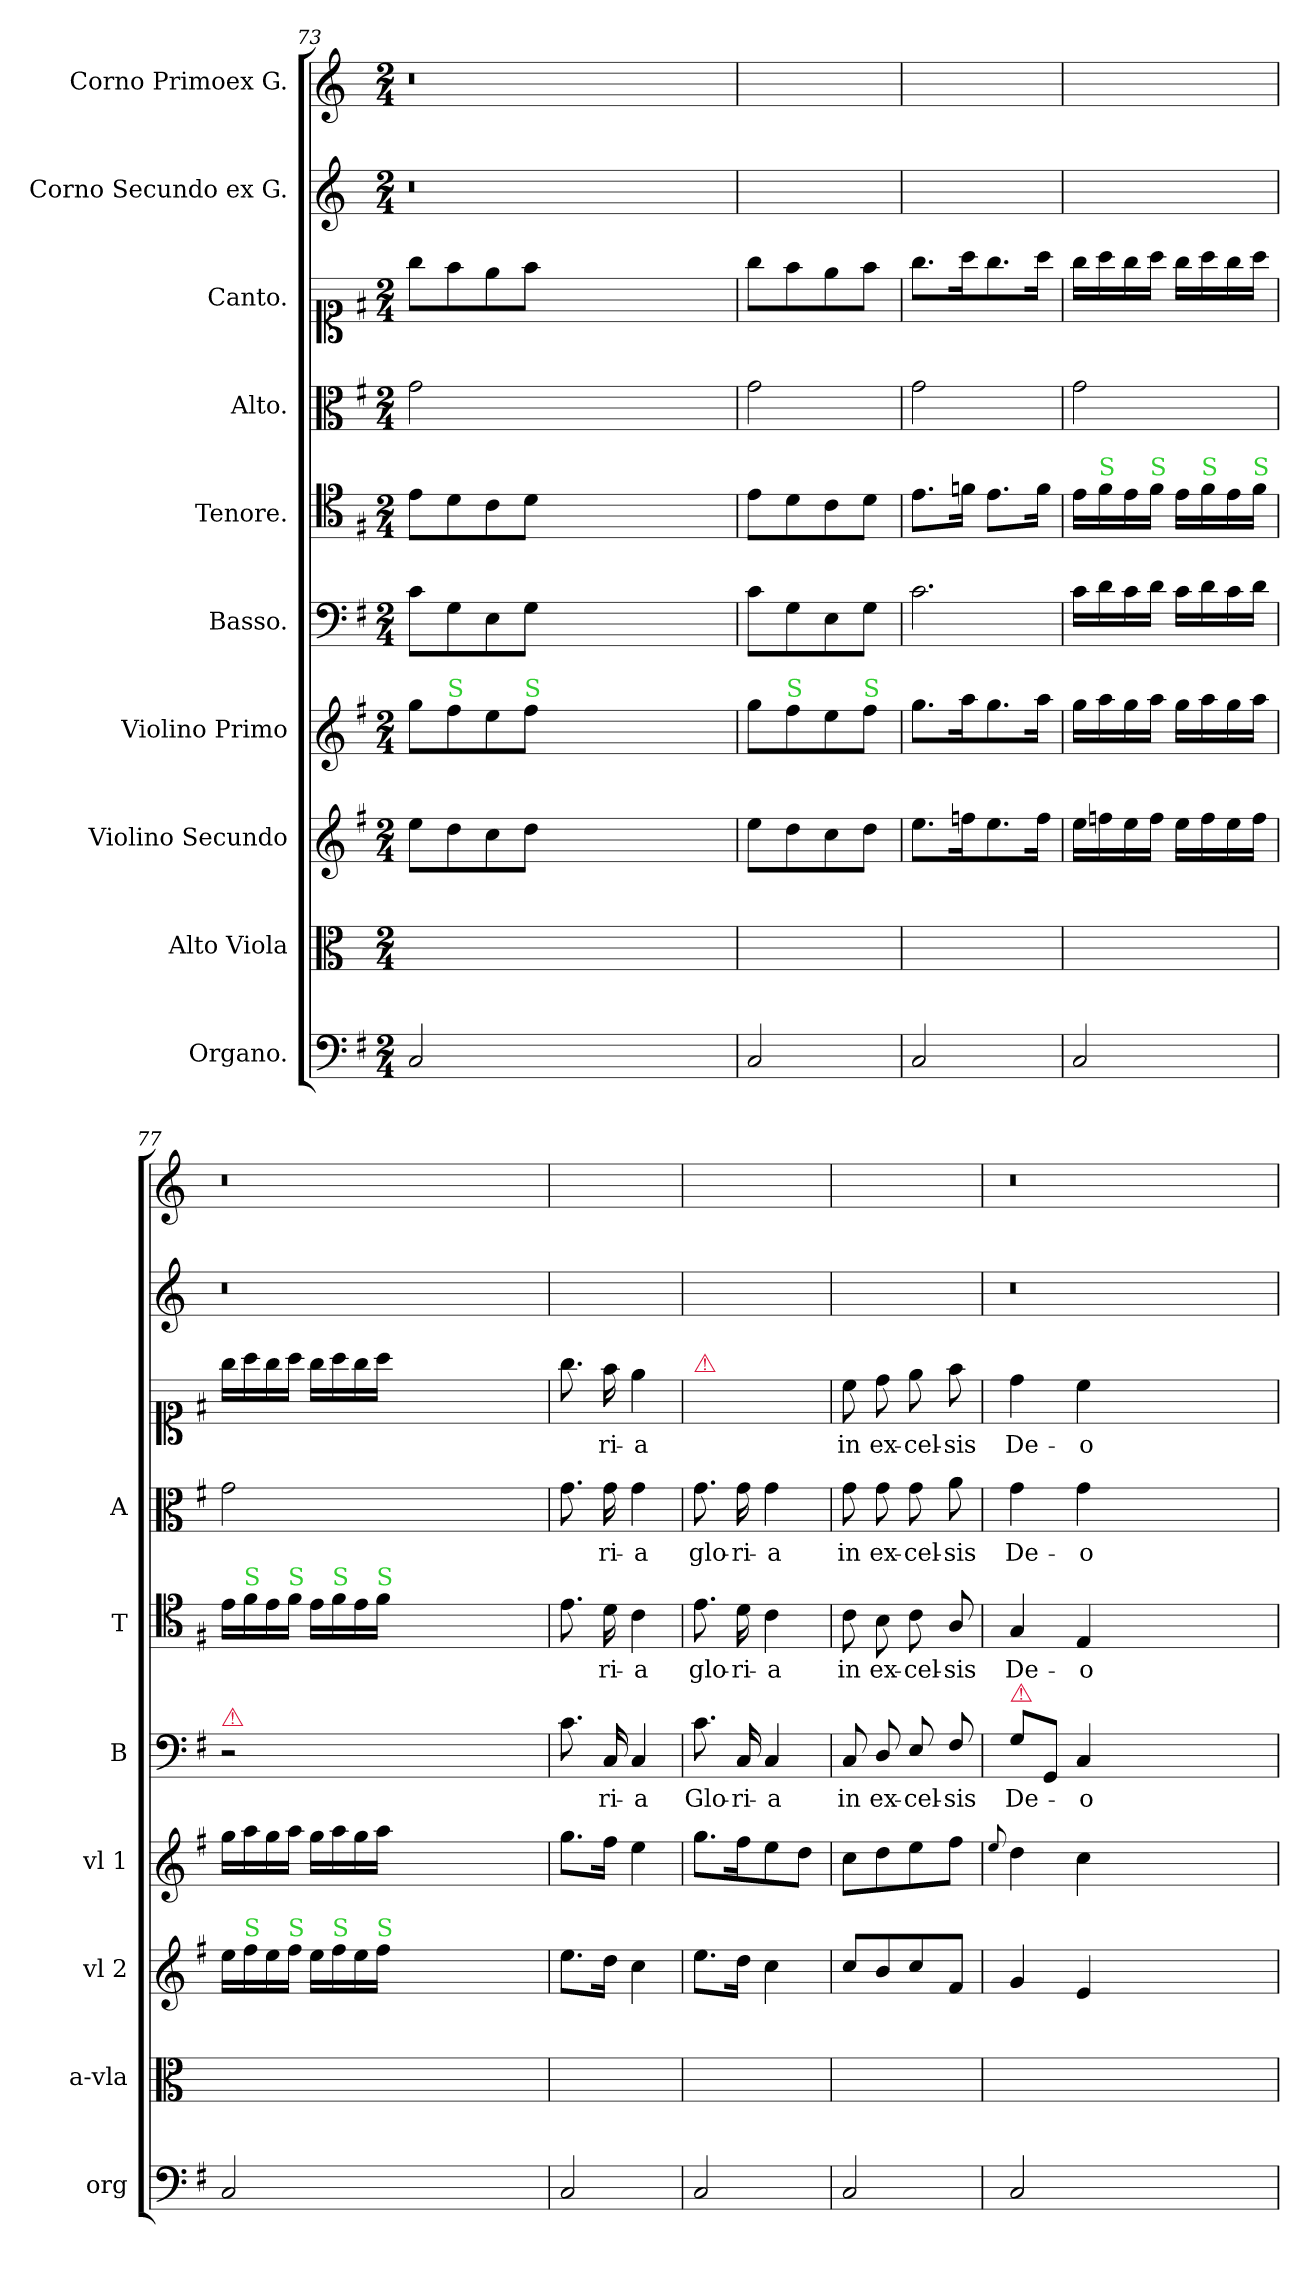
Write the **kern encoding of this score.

**kern	**kern	**kern	**kern	**kern	**text	**kern	**text	**kern	**text	**kern	**text	**kern	**kern
*part10	*part9	*part8	*part7	*part6	*part6	*part5	*part5	*part4	*part4	*part3	*part3	*part2	*part1
*staff10	*staff9	*staff8	*staff7	*staff6	*staff6	*staff5	*staff5	*staff4	*staff4	*staff3	*staff3	*staff2	*staff1
*I"Organo.	*I"Alto Viola	*I"Violino Secundo	*I"Violino Primo	*I"Basso.	*	*I"Tenore.	*	*I"Alto.	*	*I"Canto.	*	*I"Corno Secundo ex G.	*I"Corno Primoex G.
*I'org	*I'a-vla	*I'vl 2	*I'vl 1	*I'B	*	*I'T	*	*I'A	*	*	*	*	*
*clefF4	*clefC3	*clefG2	*clefG2	*clefF4	*	*clefC4	*	*clefC3	*	*clefC1	*	*clefG2	*clefG2
*	*	*	*	*	*	*	*	*	*	*	*	*ITrd3c5	*ITrd3c5
*k[f#]	*k[]	*k[f#]	*k[f#]	*k[f#]	*	*k[f#]	*	*k[f#]	*	*k[f#]	*	*k[f#]	*k[f#]
*M2/4	*M2/4	*M2/4	*M2/4	*M2/4	*	*M2/4	*	*M2/4	*	*M2/4	*	*M2/4	*M2/4
=73	=73	=73	=73	=73	=73	=73	=73	=73	=73	=73	=73	=73	=73
2C/	2ryy	8ee\L	8gg\L	8c\L	.	8e\L	.	2g\	.	8gg\L	.	0r	0r
!	!	!	!LO:TX:a:color=limegreen:t=S	!	!	!	!	!	!	!	!	!	!
.	.	8dd\	8ff#\	8G\	.	8d\	.	.	.	8ff#\	.	.	.
.	.	8cc\	8ee\	8E\	.	8c\	.	.	.	8ee\	.	.	.
!	!	!	!LO:TX:a:color=limegreen:t=S	!	!	!	!	!	!	!	!	!	!
.	.	8dd\J	8ff#\J	8G\J	.	8d\J	.	.	.	8ff#\J	.	.	.
1.ryy	1.ryy	1.ryy	1.ryy	1.ryy	.	1.ryy	.	1.ryy	.	1.ryy	.	.	.
=74	=74	=74	=74	=74	=74	=74	=74	=74	=74	=74	=74	=74	=74
2C/	2ryy	8ee\L	8gg\L	8c\L	.	8e\L	.	2g\	.	8gg\L	.	2ryy	2ryy
!	!	!	!LO:TX:a:color=limegreen:t=S	!	!	!	!	!	!	!	!	!	!
.	.	8dd\	8ff#\	8G\	.	8d\	.	.	.	8ff#\	.	.	.
.	.	8cc\	8ee\	8E\	.	8c\	.	.	.	8ee\	.	.	.
!	!	!	!LO:TX:a:color=limegreen:t=S	!	!	!	!	!	!	!	!	!	!
.	.	8dd\J	8ff#\J	8G\J	.	8d\J	.	.	.	8ff#\J	.	.	.
=75	=75	=75	=75	=75	=75	=75	=75	=75	=75	=75	=75	=75	=75
!	!	!	!	!LO:N:vis=2.	!	!	!	!	!	!	!	!	!
2C/	2ryy	8.ee\L	8.gg\L	2c\	.	8.e\L	.	2g\	.	8.gg\L	.	2ryy	2ryy
.	.	16ffn\K	16aa\K	.	.	16fn\Jk	.	.	.	16aa\K	.	.	.
.	.	8.ee\	8.gg\	.	.	8.e\L	.	.	.	8.gg\	.	.	.
.	.	16ff\Jk	16aa\Jk	.	.	16f\Jk	.	.	.	16aa\Jk	.	.	.
=76	=76	=76	=76	=76	=76	=76	=76	=76	=76	=76	=76	=76	=76
2C/	2ryy	16ee\LL	16gg\LL	16c\LL	.	16e\LL	.	2g\	.	16gg\LL	.	2ryy	2ryy
!	!	!	!	!	!	!LO:TX:a:color=limegreen:t=S	!	!	!	!	!	!	!
.	.	16ffn\	16aa\	16d\	.	16f#\	.	.	.	16aa\	.	.	.
.	.	16ee\	16gg\	16c\	.	16e\	.	.	.	16gg\	.	.	.
!	!	!	!	!	!	!LO:TX:a:color=limegreen:t=S	!	!	!	!	!	!	!
.	.	16ff\JJ	16aa\JJ	16d\JJ	.	16f#\JJ	.	.	.	16aa\JJ	.	.	.
.	.	16ee\LL	16gg\LL	16c\LL	.	16e\LL	.	.	.	16gg\LL	.	.	.
!	!	!	!	!	!	!LO:TX:a:color=limegreen:t=S	!	!	!	!	!	!	!
.	.	16ff\	16aa\	16d\	.	16f#\	.	.	.	16aa\	.	.	.
.	.	16ee\	16gg\	16c\	.	16e\	.	.	.	16gg\	.	.	.
!	!	!	!	!	!	!LO:TX:a:color=limegreen:t=S	!	!	!	!	!	!	!
.	.	16ff\JJ	16aa\JJ	16d\JJ	.	16f#\JJ	.	.	.	16aa\JJ	.	.	.
=77	=77	=77	=77	=77	=77	=77	=77	=77	=77	=77	=77	=77	=77
!	!	!	!	!LO:TX:a:color=crimson:t=⚠	!	!	!	!	!	!	!	!	!
2C/	2ryy	16ee\LL	16gg\LL	2r	.	16e\LL	.	2g\	.	16gg\LL	.	0r	0r
!	!	!	!	!	!	!LO:TX:a:color=limegreen:t=S	!	!	!	!	!	!	!
!	!	!LO:TX:a:color=limegreen:t=S	!	!	!	!	!	!	!	!	!	!	!
.	.	16ff#\	16aa\	.	.	16f#\	.	.	.	16aa\	.	.	.
.	.	16ee\	16gg\	.	.	16e\	.	.	.	16gg\	.	.	.
!	!	!	!	!	!	!LO:TX:a:color=limegreen:t=S	!	!	!	!	!	!	!
!	!	!LO:TX:a:color=limegreen:t=S	!	!	!	!	!	!	!	!	!	!	!
.	.	16ff#\JJ	16aa\JJ	.	.	16f#\JJ	.	.	.	16aa\JJ	.	.	.
.	.	16ee\LL	16gg\LL	.	.	16e\LL	.	.	.	16gg\LL	.	.	.
!	!	!	!	!	!	!LO:TX:a:color=limegreen:t=S	!	!	!	!	!	!	!
!	!	!LO:TX:a:color=limegreen:t=S	!	!	!	!	!	!	!	!	!	!	!
.	.	16ff#\	16aa\	.	.	16f#\	.	.	.	16aa\	.	.	.
.	.	16ee\	16gg\	.	.	16e\	.	.	.	16gg\	.	.	.
!	!	!	!	!	!	!LO:TX:a:color=limegreen:t=S	!	!	!	!	!	!	!
!	!	!LO:TX:a:color=limegreen:t=S	!	!	!	!	!	!	!	!	!	!	!
.	.	16ff#\JJ	16aa\JJ	.	.	16f#\JJ	.	.	.	16aa\JJ	.	.	.
1.ryy	1.ryy	1.ryy	1.ryy	1.ryy	.	1.ryy	.	1.ryy	.	1.ryy	.	.	.
=78	=78	=78	=78	=78	=78	=78	=78	=78	=78	=78	=78	=78	=78
2C/	2ryy	8.ee\L	8.gg\L	8.c\	.	8.e\	.	8.g\	.	8.gg\	.	2ryy	2ryy
.	.	16dd\Jk	16ff#\Jk	16C/	-ri-	16d\	-ri-	16g\	-ri-	16ff#\	-ri-	.	.
.	.	4cc\	4ee\	4C/	-a	4c\	-a	4g\	-a	4ee\	-a	.	.
=79	=79	=79	=79	=79	=79	=79	=79	=79	=79	=79	=79	=79	=79
!	!	!	!	!	!	!	!	!	!	!LO:TX:a:color=crimson:t=⚠	!	!	!
!	!	!	!	!	!	!	!LO:LY:i	!	!LO:LY:i	!	!	!	!
2C/	2ryy	8.ee\L	8.gg\L	8.c\	Glo-	8.e\	glo-	8.g\	glo-	2ryy	.	2ryy	2ryy
!	!	!	!	!	!	!	!LO:LY:i	!	!LO:LY:i	!	!	!	!
.	.	16dd\Jk	16ff#\K	16C/	-ri-	16d\	-ri-	16g\	-ri-	.	.	.	.
!	!	!	!	!	!	!	!LO:LY:i	!	!LO:LY:i	!	!	!	!
.	.	4cc\	8ee\	4C/	-a	4c\	-a	4g\	-a	.	.	.	.
.	.	.	8dd\J	.	.	.	.	.	.	.	.	.	.
=80	=80	=80	=80	=80	=80	=80	=80	=80	=80	=80	=80	=80	=80
2C/	2ryy	8cc/L	8cc\L	8C/	in	8c\	in	8g\	in	8cc\	in	2ryy	2ryy
.	.	8b/	8dd\	8D/	ex-	8B\	ex-	8g\	ex-	8dd\	ex-	.	.
.	.	8cc/	8ee\	8E/	-cel-	8c\	-cel-	8g\	-cel-	8ee\	-cel-	.	.
.	.	8f#/J	8ff#\J	8F#/	-sis	8A/	-sis	8a\	-sis	8ff#\	-sis	.	.
=81	=81	=81	=81	=81	=81	=81	=81	=81	=81	=81	=81	=81	=81
.	.	.	8qqee/	.	.	.	.	.	.	.	.	.	.
!	!	!	!	!LO:TX:a:color=crimson:t=⚠	!	!	!	!	!	!	!	!	!
2C/	2ryy	4g/	4dd\	8G\L	De-	4G/	De-	4g\	De-	4dd\	De-	0r	0r
.	.	.	.	8GG/J	.	.	.	.	.	.	.	.	.
.	.	4e/	4cc\	4C/	-o	4E/	-o	4g\	-o	4cc\	-o	.	.
1.ryy	1.ryy	1.ryy	1.ryy	1.ryy	.	1.ryy	.	1.ryy	.	1.ryy	.	.	.
=	=	=	=	=	=	=	=	=	=	=	=	=	=
*-	*-	*-	*-	*-	*-	*-	*-	*-	*-	*-	*-	*-	*-
